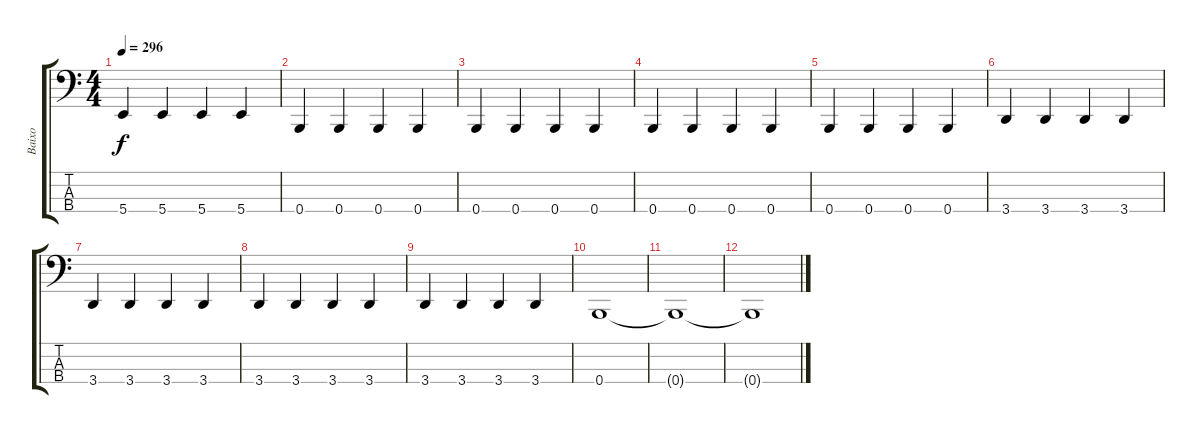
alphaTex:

\track ("Baixo" "Baixo") {instrument electricbassfinger}
\staff {score tabs}
\tuning (E2 B1 Gb1 B0) {hide}
\ts (4 4)
\tempo 296
\clef f4
\ks c
5.4.4{dy f} 5.4.4 5.4.4 5.4.4 |
0.4.4 0.4.4 0.4.4 0.4.4 |
0.4.4 0.4.4 0.4.4 0.4.4 |
0.4.4 0.4.4 0.4.4 0.4.4 |
0.4.4 0.4.4 0.4.4 0.4.4 |
3.4.4 3.4.4 3.4.4 3.4.4 |
3.4.4 3.4.4 3.4.4 3.4.4 |
3.4.4 3.4.4 3.4.4 3.4.4 |
3.4.4 3.4.4 3.4.4 3.4.4 |
0.4.1 |
0.4{t}.1 |
0.4{t}.1
